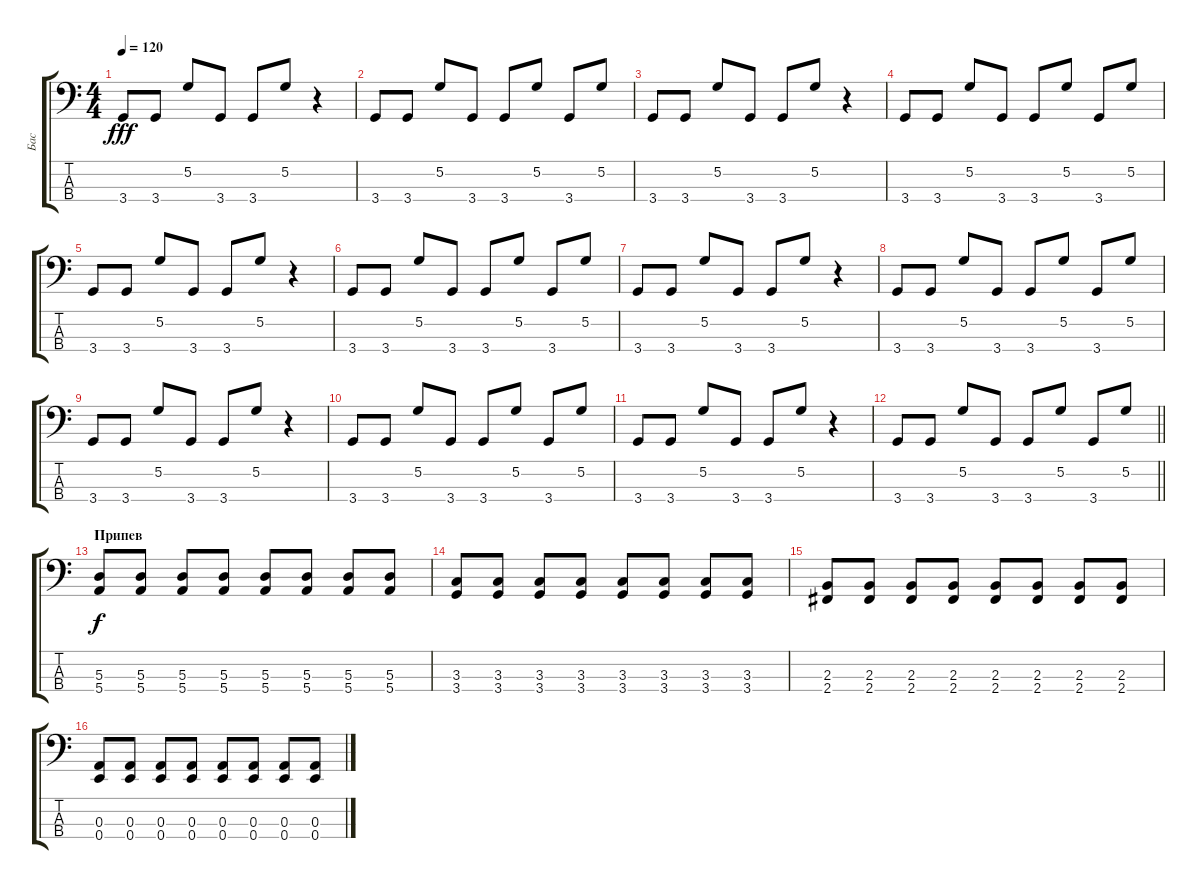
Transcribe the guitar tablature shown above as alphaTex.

\track ("Бас" "Бас") {instrument slapbass2}
\staff {score tabs}
\tuning (G2 D2 A1 E1) {hide}
\ts (4 4)
\tempo 120
\clef f4
\ks c
3.4.8{dy fff} 3.4.8 5.2.8 3.4.8 3.4.8 5.2.8 r.4 |
3.4.8 3.4.8 5.2.8 3.4.8 3.4.8 5.2.8 3.4.8 5.2.8 |
3.4.8 3.4.8 5.2.8 3.4.8 3.4.8 5.2.8 r.4 |
3.4.8 3.4.8 5.2.8 3.4.8 3.4.8 5.2.8 3.4.8 5.2.8 |
3.4.8 3.4.8 5.2.8 3.4.8 3.4.8 5.2.8 r.4 |
3.4.8 3.4.8 5.2.8 3.4.8 3.4.8 5.2.8 3.4.8 5.2.8 |
3.4.8 3.4.8 5.2.8 3.4.8 3.4.8 5.2.8 r.4 |
3.4.8 3.4.8 5.2.8 3.4.8 3.4.8 5.2.8 3.4.8 5.2.8 |
3.4.8 3.4.8 5.2.8 3.4.8 3.4.8 5.2.8 r.4 |
3.4.8 3.4.8 5.2.8 3.4.8 3.4.8 5.2.8 3.4.8 5.2.8 |
3.4.8 3.4.8 5.2.8 3.4.8 3.4.8 5.2.8 r.4 |
\barLineRight lightlight
3.4.8 3.4.8 5.2.8 3.4.8 3.4.8 5.2.8 3.4.8 5.2.8 |
\section ("" "Припев")
(5.3 5.4).8{dy f} (5.3 5.4).8 (5.3 5.4).8 (5.3 5.4).8 (5.3 5.4).8 (5.3 5.4).8 (5.3 5.4).8 (5.3 5.4).8 |
(3.3 3.4).8 (3.3 3.4).8 (3.3 3.4).8 (3.3 3.4).8 (3.3 3.4).8 (3.3 3.4).8 (3.3 3.4).8 (3.3 3.4).8 |
(2.3 2.4).8 (2.3 2.4).8 (2.3 2.4).8 (2.3 2.4).8 (2.3 2.4).8 (2.3 2.4).8 (2.3 2.4).8 (2.3 2.4).8 |
(0.3 0.4).8 (0.3 0.4).8 (0.3 0.4).8 (0.3 0.4).8 (0.3 0.4).8 (0.3 0.4).8 (0.3 0.4).8 (0.3 0.4).8
